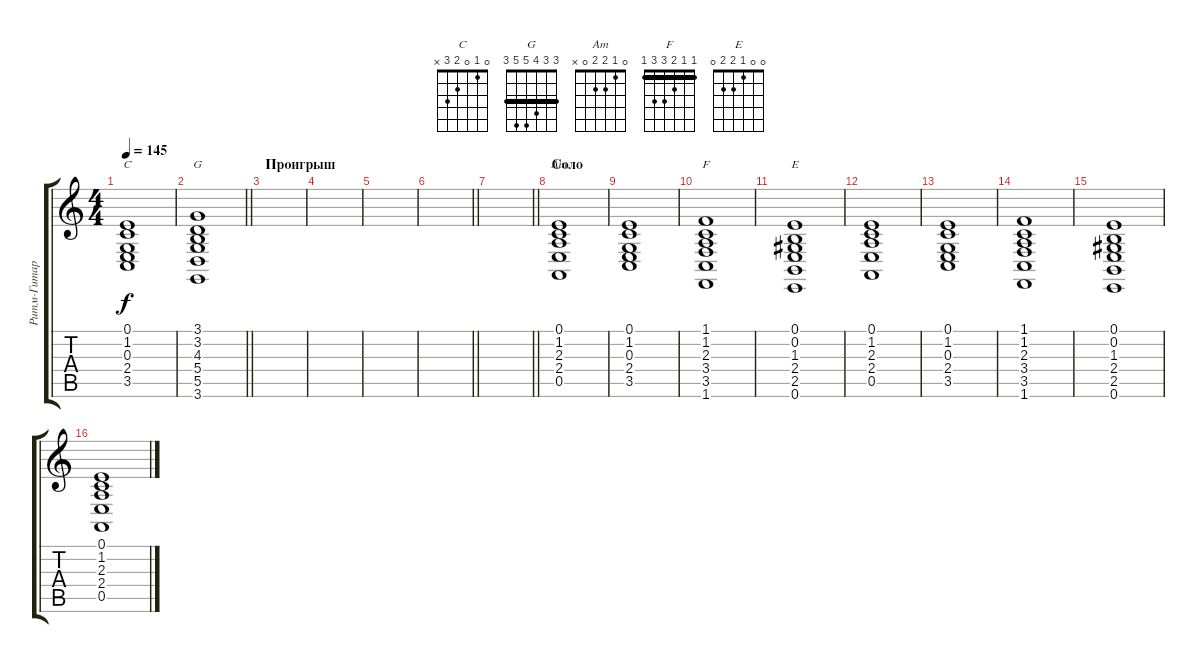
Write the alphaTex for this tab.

\track ("Ритм-Гитара (Гармония)" "Ритм-Гитар") {instrument orchestralharp}
\staff {score tabs}
\tuning (E4 B3 G3 D3 A2 E2) {hide}
\chord ("C" 0 1 0 2 3 x)
\chord ("G" 3 3 4 5 5 3) {barre 3}
\chord ("Am" 0 1 2 2 0 x)
\chord ("F" 1 1 2 3 3 1) {barre 1}
\chord ("E" 0 0 1 2 2 0)
\ts (4 4)
\tempo 145
\clef g2
\ks c
(0.1 1.2 0.3 2.4 3.5).1{ch "C" dy f} |
\barLineRight lightlight
(3.1 3.2 4.3 5.4 5.5 3.6).1{ch "G"} |
\section ("" "Проигрыш")
|
|
|
\barLineRight lightlight
|
\barLineRight lightlight
|
\section ("" "Соло")
(0.1 1.2 2.3 2.4 0.5).1{ch "Am"} |
(0.1 1.2 0.3 2.4 3.5).1 |
(1.1 1.2 2.3 3.4 3.5 1.6).1{ch "F"} |
(0.1 0.2 1.3 2.4 2.5 0.6).1{ch "E"} |
(0.1 1.2 2.3 2.4 0.5).1 |
(0.1 1.2 0.3 2.4 3.5).1 |
(1.1 1.2 2.3 3.4 3.5 1.6).1 |
(0.1 0.2 1.3 2.4 2.5 0.6).1 |
(0.1 1.2 2.3 2.4 0.5).1
